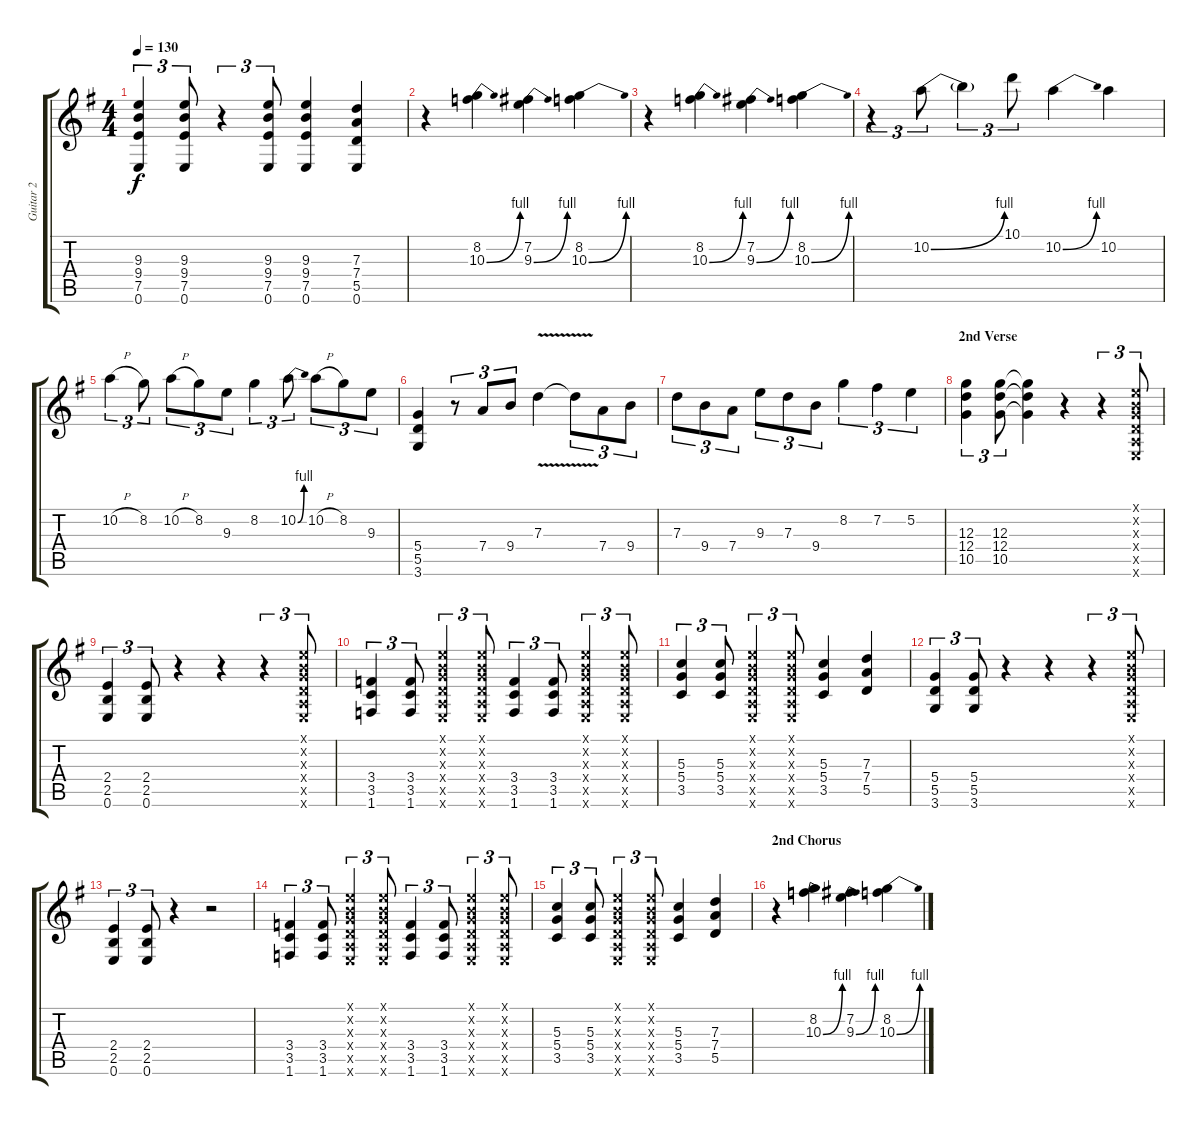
\track ("Guitar 2" "Guitar 2") {instrument overdrivenguitar}
\staff {score tabs}
\tuning (E4 B3 G3 D3 A2 E2) {hide}
\ts (4 4)
\tempo 130
\clef g2
\ks g
(9.3 9.4 7.5 0.6).4{tu (3 2) dy f} (9.3 9.4 7.5 0.6).8{tu (3 2)} r.4{tu (3 2)} (9.3 9.4 7.5 0.6).8{tu (3 2)} (9.3 9.4 7.5 0.6).4 (7.3 7.4 5.5 0.6).4 |
r.4 (8.2 10.3{be (bend 0 0 60 4)}).4 (7.2 9.3{be (bend 0 0 60 4)}).4 (8.2 10.3{be (bend 0 0 60 4)}).4 |
r.4 (8.2 10.3{be (bend 0 0 60 4)}).4 (7.2 9.3{be (bend 0 0 60 4)}).4 (8.2 10.3{be (bend 0 0 60 4)}).4 |
r.4{tu (3 2)} 10.2{be (bend 0 0 60 4)}.8{tu (3 2)} 10.2{t}.4{tu (3 2)} 10.1.8{tu (3 2)} 10.2{be (bend 0 0 60 4)}.4 10.2.4 |
10.2{h}.4{tu (3 2)} 8.2.8{tu (3 2)} 10.2{h}.8{tu (3 2)} 8.2.8{tu (3 2)} 9.3.8{tu (3 2)} 8.2.4{tu (3 2)} 10.2{be (bend 0 0 60 4)}.8{tu (3 2)} 10.2{h}.8{tu (3 2)} 8.2.8{tu (3 2)} 9.3.8{tu (3 2)} |
(5.4 5.5 3.6).4 r.8{tu (3 2)} 7.4.8{tu (3 2)} 9.4.8{tu (3 2)} 7.3{v}.4 7.3{t}.8{tu (3 2)} 7.4.8{tu (3 2)} 9.4.8{tu (3 2)} |
7.3.8{tu (3 2)} 9.4.8{tu (3 2)} 7.4.8{tu (3 2)} 9.3.8{tu (3 2)} 7.3.8{tu (3 2)} 9.4.8{tu (3 2)} 8.2.4{tu (3 2)} 7.2.4{tu (3 2)} 5.2.4{tu (3 2)} |
\section ("" "2nd Verse")
(12.3 12.4 10.5).4{tu (3 2)} (12.3 12.4 10.5).8{tu (3 2)} (12.3{t} 12.4{t} 10.5{t}).4 r.4 r.4{tu (3 2)} (0.1{x} 0.2{x} 0.3{x} 0.4{x} 0.5{x} 0.6{x}).8{tu (3 2)} |
(2.4 2.5 0.6).4{tu (3 2)} (2.4 2.5 0.6).8{tu (3 2)} r.4 r.4 r.4{tu (3 2)} (0.1{x} 0.2{x} 0.3{x} 0.4{x} 0.5{x} 0.6{x}).8{tu (3 2)} |
(3.4 3.5 1.6).4{tu (3 2)} (3.4 3.5 1.6).8{tu (3 2)} (0.1{x} 0.2{x} 0.3{x} 0.4{x} 0.5{x} 0.6{x}).4{tu (3 2)} (0.1{x} 0.2{x} 0.3{x} 0.4{x} 0.5{x} 0.6{x}).8{tu (3 2)} (3.4 3.5 1.6).4{tu (3 2)} (3.4 3.5 1.6).8{tu (3 2)} (0.1{x} 0.2{x} 0.3{x} 0.4{x} 0.5{x} 0.6{x}).4{tu (3 2)} (0.1{x} 0.2{x} 0.3{x} 0.4{x} 0.5{x} 0.6{x}).8{tu (3 2)} |
(5.3 5.4 3.5).4{tu (3 2)} (5.3 5.4 3.5).8{tu (3 2)} (0.1{x} 0.2{x} 0.3{x} 0.4{x} 0.5{x} 0.6{x}).4{tu (3 2)} (0.1{x} 0.2{x} 0.3{x} 0.4{x} 0.5{x} 0.6{x}).8{tu (3 2)} (5.3 5.4 3.5).4 (7.3 7.4 5.5).4 |
(5.4 5.5 3.6).4{tu (3 2)} (5.4 5.5 3.6).8{tu (3 2)} r.4 r.4 r.4{tu (3 2)} (0.1{x} 0.2{x} 0.3{x} 0.4{x} 0.5{x} 0.6{x}).8{tu (3 2)} |
(2.4 2.5 0.6).4{tu (3 2)} (2.4 2.5 0.6).8{tu (3 2)} r.4 r.2 |
(3.4 3.5 1.6).4{tu (3 2)} (3.4 3.5 1.6).8{tu (3 2)} (0.1{x} 0.2{x} 0.3{x} 0.4{x} 0.5{x} 0.6{x}).4{tu (3 2)} (0.1{x} 0.2{x} 0.3{x} 0.4{x} 0.5{x} 0.6{x}).8{tu (3 2)} (3.4 3.5 1.6).4{tu (3 2)} (3.4 3.5 1.6).8{tu (3 2)} (0.1{x} 0.2{x} 0.3{x} 0.4{x} 0.5{x} 0.6{x}).4{tu (3 2)} (0.1{x} 0.2{x} 0.3{x} 0.4{x} 0.5{x} 0.6{x}).8{tu (3 2)} |
(5.3 5.4 3.5).4{tu (3 2)} (5.3 5.4 3.5).8{tu (3 2)} (0.1{x} 0.2{x} 0.3{x} 0.4{x} 0.5{x} 0.6{x}).4{tu (3 2)} (0.1{x} 0.2{x} 0.3{x} 0.4{x} 0.5{x} 0.6{x}).8{tu (3 2)} (5.3 5.4 3.5).4 (7.3 7.4 5.5).4 |
\section ("" "2nd Chorus")
r.4 (8.2 10.3{be (bend 0 0 60 4)}).4 (7.2 9.3{be (bend 0 0 60 4)}).4 (8.2 10.3{be (bend 0 0 60 4)}).4
